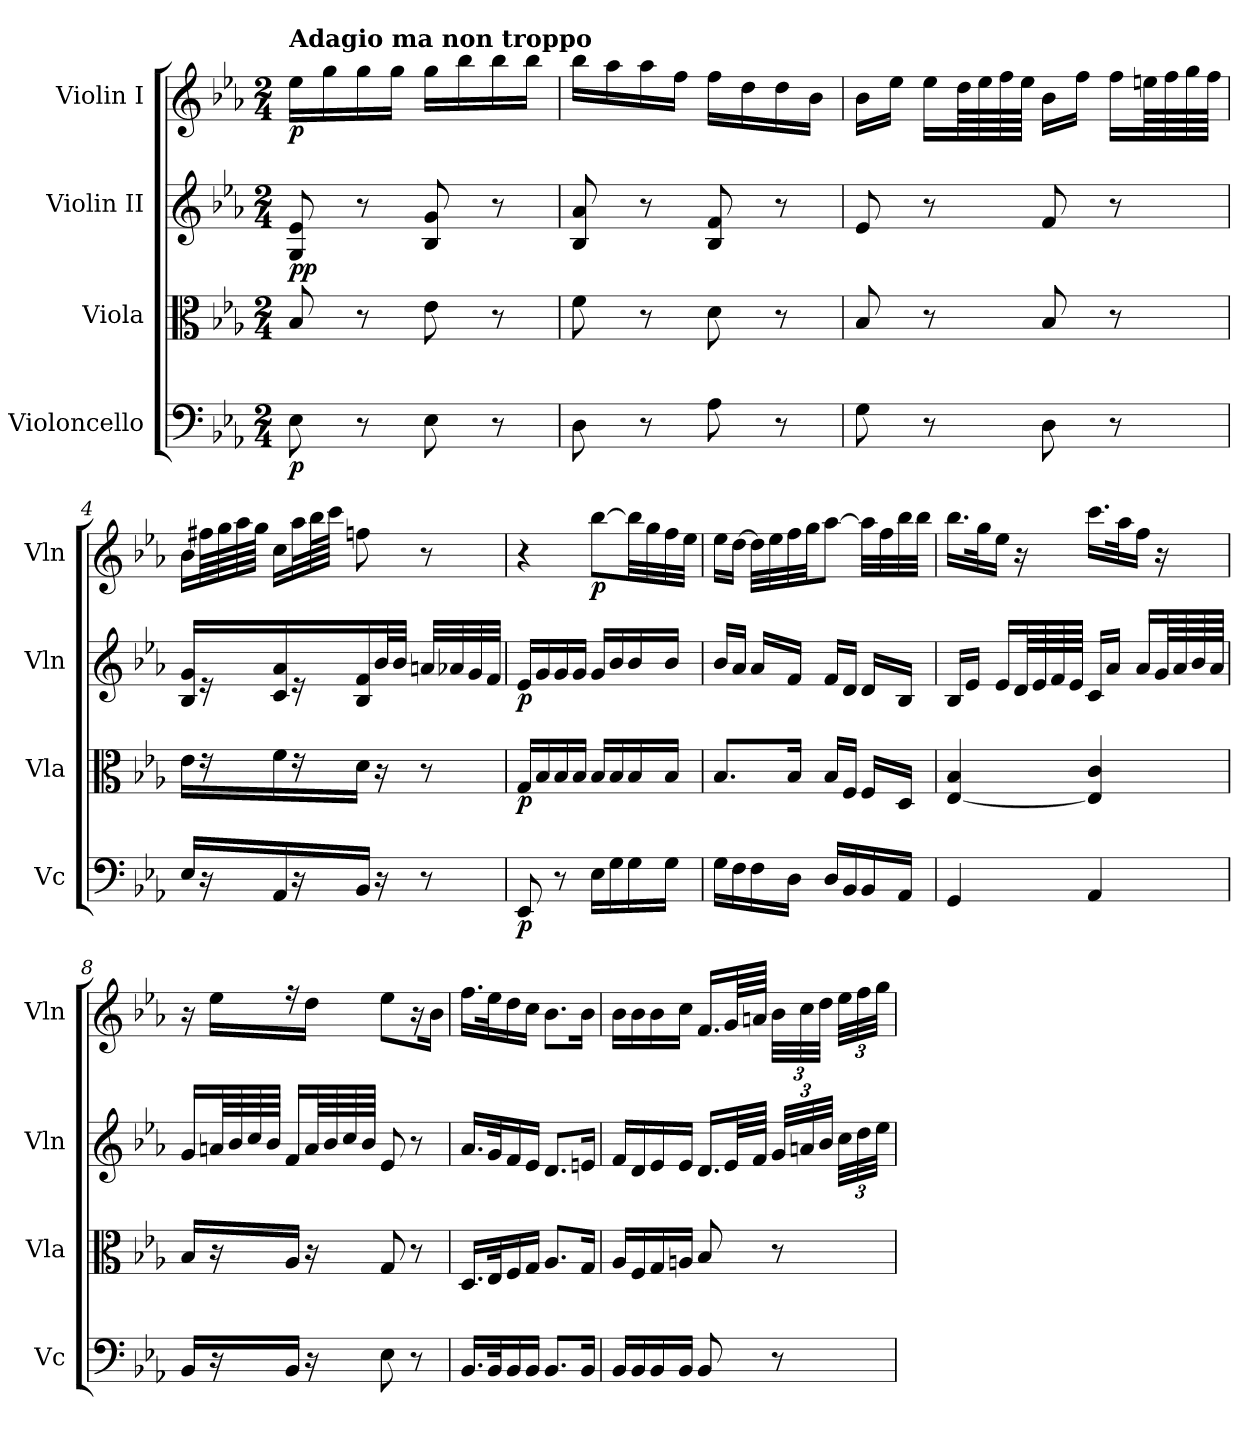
**kern	**dynam	**kern	**dynam	**kern	**dynam	**kern	**dynam
*part4	*part4	*part3	*part3	*part2	*part2	*part1	*part1
*staff4	*staff4	*staff3	*staff3	*staff2	*staff2	*staff1	*staff1
*I"Violoncello	*	*I"Viola	*	*I"Violin II	*	*I"Violin I	*
*I'Vc	*	*I'Vla	*	*I'Vln	*	*I'Vln	*
*clefF4	*	*clefC3	*	*clefG2	*	*clefG2	*
*k[b-e-a-]	*	*k[b-e-a-]	*	*k[b-e-a-]	*	*k[b-e-a-]	*
*E-:	*	*E-:	*	*E-:	*	*E-:	*
*M2/4	*	*M2/4	*	*M2/4	*	*M2/4	*
*MM25	*	*MM25	*	*MM25	*	*MM25	*
=1	=1	=1	=1	=1	=1	=1	=1
!	!	!	!	!	!	!LO:TX:a:B:t=Adagio ma non troppo	!
!	!LO:DY:b	!	!LO:DY:b	!	!	!	!
!	!	!	!LO:DY:n=1:a	!	!	!	!LO:DY:b
8E-\	p	8B-/	p p	8G/ 8e-/	.	16ee-\LL	p
.	.	.	.	.	.	16gg\	.
8r	.	8r	.	8r	.	16gg\	.
.	.	.	.	.	.	16gg\JJ	.
8E-\	.	8e-\	.	8B-/ 8g/	.	16gg\LL	.
.	.	.	.	.	.	16bb-\	.
8r	.	8r	.	8r	.	16bb-\	.
.	.	.	.	.	.	16bb-\JJ	.
=2	=2	=2	=2	=2	=2	=2	=2
8D\	.	8f\	.	8B-/ 8a-/	.	16bb-\LL	.
.	.	.	.	.	.	16aa-\	.
8r	.	8r	.	8r	.	16aa-\	.
.	.	.	.	.	.	16ff\JJ	.
8A-\	.	8d\	.	8B-/ 8f/	.	16ff\LL	.
.	.	.	.	.	.	16dd\	.
8r	.	8r	.	8r	.	16dd\	.
.	.	.	.	.	.	16b-\JJ	.
!!LO:LB:g=z
=3	=3	=3	=3	=3	=3	=3	=3
8G\	.	8B-/	.	8e-/	.	16b-\LL	.
.	.	.	.	.	.	16ee-\JJ	.
8r	.	8r	.	8r	.	16ee-\LL	.
.	.	.	.	.	.	64dd\LL	.
.	.	.	.	.	.	64ee-\	.
.	.	.	.	.	.	64ff\	.
.	.	.	.	.	.	64ee-\JJJJ	.
8D\	.	8B-/	.	8f/	.	16b-\LL	.
.	.	.	.	.	.	16ff\JJ	.
8r	.	8r	.	8r	.	16ff\LL	.
.	.	.	.	.	.	64een\LL	.
.	.	.	.	.	.	64ff\	.
.	.	.	.	.	.	64gg\	.
.	.	.	.	.	.	64ff\JJJJ	.
=4	=4	=4	=4	=4	=4	=4	=4
16E-/LL	.	16e-\LL	.	16B-/ 16g/LL	.	16b-\LL	.
16r	.	16r	.	16r	.	64ff#X\LL	.
.	.	.	.	.	.	64gg\	.
.	.	.	.	.	.	64aa-\	.
.	.	.	.	.	.	64gg\JJJJ	.
16AA-/	.	16f\	.	16c/ 16a-/	.	16cc\LL	.
16r	.	16r	.	16r	.	32aa-\L	.
.	.	.	.	.	.	64bb-\L	.
.	.	.	.	.	.	64ccc\JJJJ	.
16BB-/JJ	.	16d\JJ	.	16B-/ 16f/	.	8ffn\	.
16r	.	16r	.	32b-/L	.	.	.
.	.	.	.	32b-/JJJ	.	.	.
8r	.	8r	.	32an/LLL	.	8r	.
.	.	.	.	32a-X/	.	.	.
.	.	.	.	32g/	.	.	.
.	.	.	.	32f/JJJ	.	.	.
!!LO:PB:g=z
=5	=5	=5	=5	=5	=5	=5	=5
!	!LO:DY:b	!	!LO:DY:b	!	!LO:DY:b	!	!
8EE-/	p	16G/LL	p	16e-/LL	p	4r	.
.	.	16B-/	.	16g/	.	.	.
8r	.	16B-/	.	16g/	.	.	.
.	.	16B-/JJ	.	16g/JJ	.	.	.
!	!	!	!	!	!	!	!LO:DY:b
16E-\LL	.	16B-/LL	.	16g/LL	.	[8bb-\L	p
16G\	.	16B-/	.	16b-/	.	.	.
16G\	.	16B-/	.	16b-/	.	32bb-\LL]	.
.	.	.	.	.	.	32gg\	.
16G\JJ	.	16B-/JJ	.	16b-/JJ	.	32ff\	.
.	.	.	.	.	.	32ee-\JJJ	.
!!LO:PB:g=z
=6	=6	=6	=6	=6	=6	=6	=6
16G\LL	.	8.B-/L	.	16b-/LL	.	16ee-\LL	.
16F\	.	.	.	16a-/JJ	.	[16dd\JJ	.
16F\	.	.	.	16a-/LL	.	32dd\LLL]	.
.	.	.	.	.	.	32ee-\	.
16D\JJ	.	16B-/Jk	.	16f/JJ	.	32ff\	.
.	.	.	.	.	.	32gg\JJ	.
16D/LL	.	16B-/LL	.	16f/LL	.	[8aa-\J	.
16BB-/	.	16F/JJ	.	16d/JJ	.	.	.
16BB-/	.	16F/LL	.	16d/LL	.	32aa-\LLL]	.
.	.	.	.	.	.	32ff\	.
16AA-/JJ	.	16D/JJ	.	16B-/JJ	.	32bb-\	.
.	.	.	.	.	.	32bb-\JJJ	.
=7	=7	=7	=7	=7	=7	=7	=7
4GG/	.	[4E-/ 4B-/	.	16B-/LL	.	16.bb-\LL	.
.	.	.	.	16e-/JJ	.	.	.
.	.	.	.	.	.	32gg\K	.
.	.	.	.	16e-/LL	.	16ee-\JJ	.
.	.	.	.	64d/LL	.	16r	.
.	.	.	.	64e-/	.	.	.
.	.	.	.	64f/	.	.	.
.	.	.	.	64e-/JJJJ	.	.	.
4AA-/	.	4E-/] 4c/	.	16c/LL	.	16.ccc\LL	.
.	.	.	.	16a-/JJ	.	.	.
.	.	.	.	.	.	32aa-\K	.
.	.	.	.	16a-/LL	.	16ff\JJ	.
.	.	.	.	64g/LL	.	16r	.
.	.	.	.	64a-/	.	.	.
.	.	.	.	64b-/	.	.	.
.	.	.	.	64a-/JJJJ	.	.	.
!!LO:LB:g=z
=8	=8	=8	=8	=8	=8	=8	=8
16BB-/LL	.	16B-/LL	.	16g/LL	.	16r	.
16r	.	16r	.	64an/LL	.	16ee-\LL	.
.	.	.	.	64b-/	.	.	.
.	.	.	.	64cc/	.	.	.
.	.	.	.	64b-/JJJJ	.	.	.
16BB-/JJ	.	16A-/JJ	.	16f/LL	.	16r	.
16r	.	16r	.	64a/LL	.	16dd\JJ	.
.	.	.	.	64b-/	.	.	.
.	.	.	.	64cc/	.	.	.
.	.	.	.	64b-/JJJJ	.	.	.
8E-\	.	8G/	.	8e-/	.	8ee-\L	.
8r	.	8r	.	8r	.	16r	.
.	.	.	.	.	.	16b-\Jk	.
!!LO:PB:g=z
=9	=9	=9	=9	=9	=9	=9	=9
16.BB-/LL	.	16.D/LL	.	16.a-/LL	.	16.ff\LL	.
32BB-/K	.	32E-/K	.	32g/K	.	32ee-\K	.
16BB-/	.	16F/	.	16f/	.	16dd\	.
16BB-/JJ	.	16G/JJ	.	16e-/JJ	.	16cc\JJ	.
8.BB-/L	.	8.A-/L	.	8.d/L	.	8.b-\L	.
16BB-/Jk	.	16G/Jk	.	16en/Jk	.	16b-\Jk	.
=10	=10	=10	=10	=10	=10	=10	=10
16BB-/LL	.	16A-/LL	.	16f/LL	.	16b-\LL	.
16BB-/	.	16F/	.	16d/	.	16b-\	.
16BB-/	.	16G/	.	16e-/	.	16b-\	.
16BB-/JJ	.	16An/JJ	.	16e-/JJ	.	16cc\JJ	.
8BB-/	.	8B-/	.	16.d/LL	.	16.f/LL	.
.	.	.	.	64e-/LL	.	64g/LL	.
.	.	.	.	64f/JJJJ	.	64an/JJJJ	.
*	*	*	*	*Xbrackettup	*	*Xbrackettup	*
8r	.	8r	.	48g/LLL	.	48b-\LLL	.
.	.	.	.	48an/	.	48cc\	.
.	.	.	.	48b-/JJJ	.	48dd\JJJ	.
.	.	.	.	48cc\LLL	.	48ee-\LLL	.
.	.	.	.	48dd\	.	48ff\	.
.	.	.	.	48ee-\JJJ	.	48gg\JJJ	.
=	=	=	=	=	=	=	=
*-	*-	*-	*-	*-	*-	*-	*-
